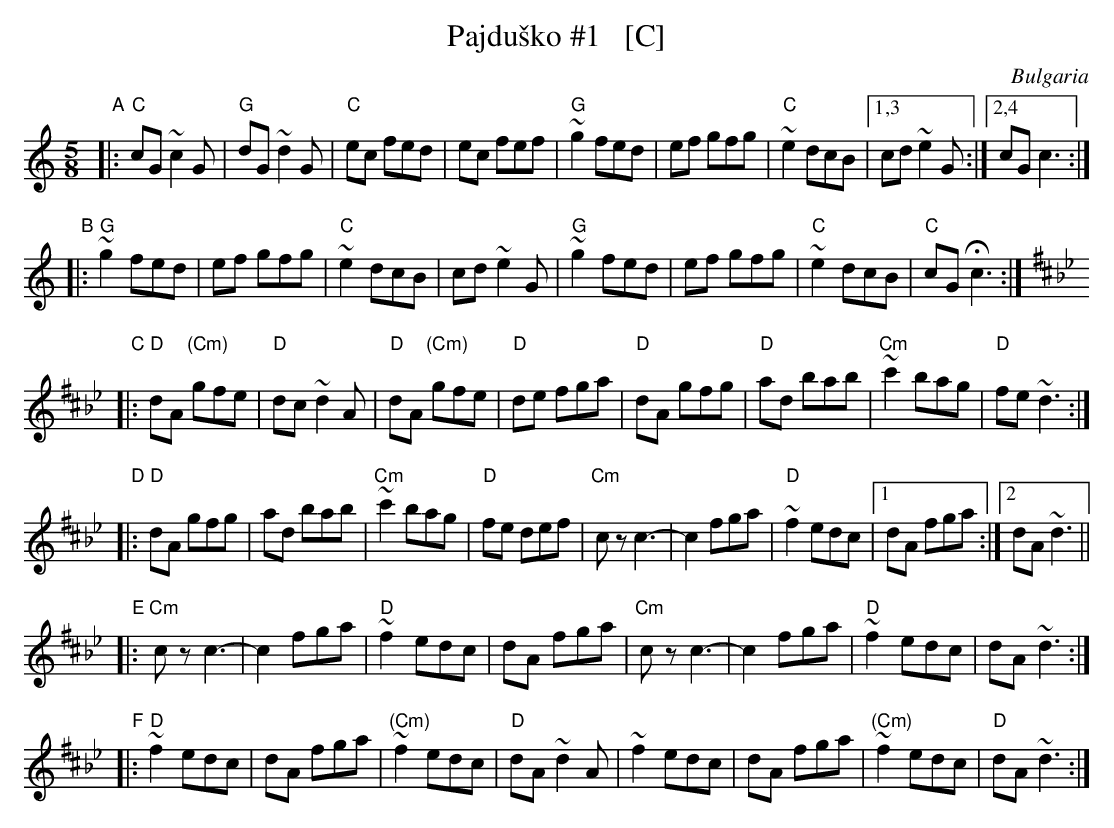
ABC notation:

X:1
T: Pajdu\vsko #1   [C]
O: Bulgaria
M: 5/8
L: 1/8
K: C
"A"\
|:\
"C"cG ~c2G | "G"dG ~d2G | "C"ec fed | ec fef |\
"G"~g2 fed | ef gfg | "C"~e2 dcB |1,3 cd ~e2G :|2,4 cG c3 :|
"B"\
|:\
"G"~g2 fed | ef gfg | "C"~e2 dcB | cd ~e2G |\
"G"~g2 fed | ef gfg | "C"~e2 dcB | "C"cG Hc3 :|
K:D^f_B_e
"C"\
|:\
"D"dA "(Cm)"gfe | "D"dc ~d2A | "D"dA "(Cm)"gfe | "D"de fga |\
"D"dA gfg | "D"ad bab | "Cm"~c'2 bag | "D"fe ~d3 :|
"D"\
|:\
"D"dA gfg | ad bab | "Cm"~c'2 bag | "D"fe def |\
"Cm"cz c3- | c2 fga | "D"~f2 edc |1 dA fga :|2 dA ~d3 ||
"E"\
|:\
"Cm"cz c3- | c2 fga | "D"~f2 edc | dA fga |\
"Cm"cz c3- | c2 fga | "D"~f2 edc | dA ~d3 :|
"F"\
|:\
"D"~f2 edc | dA fga | "(Cm)"~f2 edc | "D"dA  ~d2A |\
~f2 edc | dA fga | "(Cm)"~f2 edc | "D"dA  ~d3 :|
